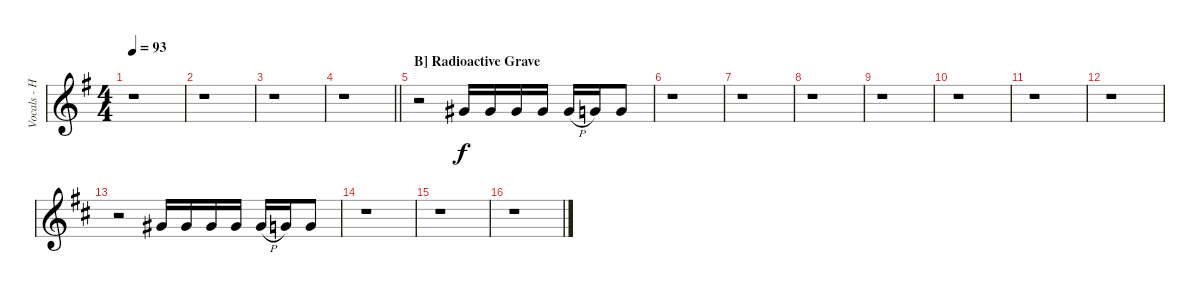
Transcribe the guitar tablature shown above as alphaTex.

\track ("Vocals - Hansi Kürsch" "Vocals - H") {instrument frenchhorn}
\staff {score}
\tuning (E4 B3 G3 D3 A2 E2) {hide}
\ts (4 4)
\tempo 93
\clef g2
\ks eminor
r.1{dy f} |
r.1 |
r.1 |
\barLineRight lightlight
r.1 |
\section ("" "B] Radioactive Grave")
r.2 4.1.16{balance 12 instrument synthbrass1} 4.1.16 4.1.16 4.1.16 4.1{h}.16 3.1.16 3.1.8 |
r.1 |
r.1 |
r.1 |
r.1 |
r.1 |
r.1 |
r.1 |
\ks bminor
r.2 4.1.16{balance 12 instrument synthbrass1} 4.1.16 4.1.16 4.1.16 4.1{h}.16 3.1.16 3.1.8 |
r.1 |
r.1 |
r.1
